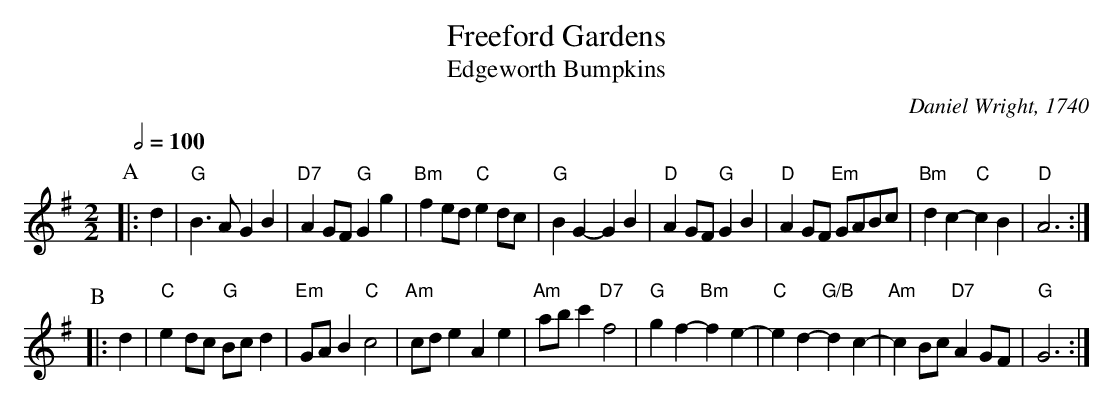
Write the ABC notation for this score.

X:1
T:Freeford Gardens
T:Edgeworth Bumpkins
C:Daniel Wright, 1740
Q:1/2=100
M:2/2
L:1/4
K:G
P:A
|: d | "G"B3/A/ GB | "D7"AG/F/ "G"Gg | "Bm"fe/d/ "C"ed/c/ | "G"BG- G B |\
"D"AG/F/ "G"GB | "D"AG/F/ "Em"G/A/B/c/ | "Bm"dc- "C"cB | "D"A3 :|
P:B
|: d | "C"ed/c/ "G"B/c/d | "Em"G/A/B "C"c2 | "Am"c/d/e Ae | "Am"a/b/c' "D7"f2 |\
"G"gf- "Bm"fe- | "C"ed- "G/B"dc- | "Am"cB/c/ "D7"AG/F/ | "G"G3 :|
